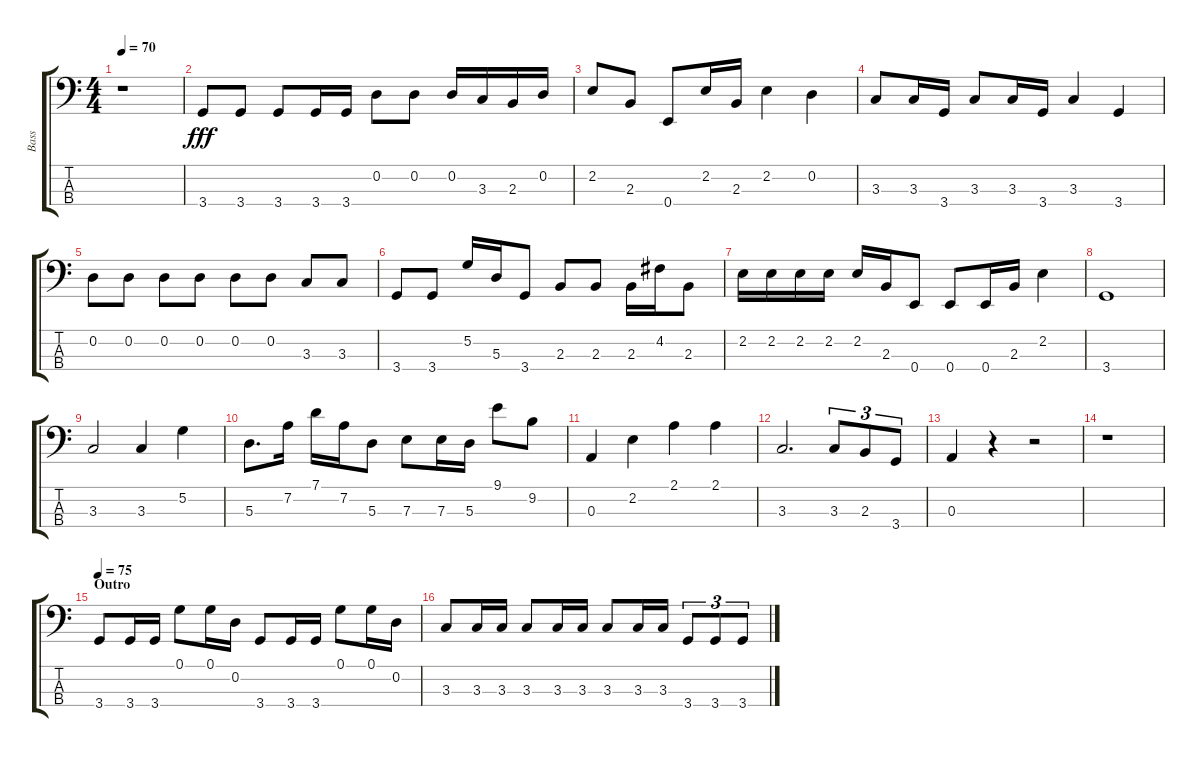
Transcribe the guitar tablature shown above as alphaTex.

\track ("Bass" "Bass") {instrument electricbassfinger}
\staff {score tabs}
\tuning (G2 D2 A1 E1) {hide}
\ts (4 4)
\tempo 70
\clef f4
\ks c
r.1{dy fff} |
3.4.8 3.4.8 3.4.8 3.4.16 3.4.16 0.2.8 0.2.8 0.2.16 3.3.16 2.3.16 0.2.16 |
2.2.8 2.3.8 0.4.8 2.2.16 2.3.16 2.2.4 0.2.4 |
3.3.8 3.3.16 3.4.16 3.3.8 3.3.16 3.4.16 3.3.4 3.4.4 |
0.2.8 0.2.8 0.2.8 0.2.8 0.2.8 0.2.8 3.3.8 3.3.8 |
3.4.8 3.4.8 5.2.16 5.3.16 3.4.8 2.3.8 2.3.8 2.3.16 4.2.16 2.3.8 |
2.2.16 2.2.16 2.2.16 2.2.16 2.2.16 2.3.16 0.4.8 0.4.8 0.4.16 2.3.16 2.2.4 |
3.4.1 |
3.3.2 3.3.4 5.2.4 |
5.3.8{d} 7.2.16 7.1.16 7.2.16 5.3.8 7.3.8 7.3.16 5.3.16 9.1.8 9.2.8 |
0.3.4 2.2.4 2.1.4 2.1.4 |
3.3.2{d} 3.3.8{tu (3 2)} 2.3.8{tu (3 2)} 3.4.8{tu (3 2)} |
0.3.4 r.4 r.2 |
r.1 |
\section ("" "Outro")
\tempo 75
3.4.8 3.4.16 3.4.16 0.1.8 0.1.16 0.2.16 3.4.8 3.4.16 3.4.16 0.1.8 0.1.16 0.2.16 |
3.3.8 3.3.16 3.3.16 3.3.8 3.3.16 3.3.16 3.3.8 3.3.16 3.3.16 3.4.8{tu (3 2)} 3.4.8{tu (3 2)} 3.4.8{tu (3 2)}
